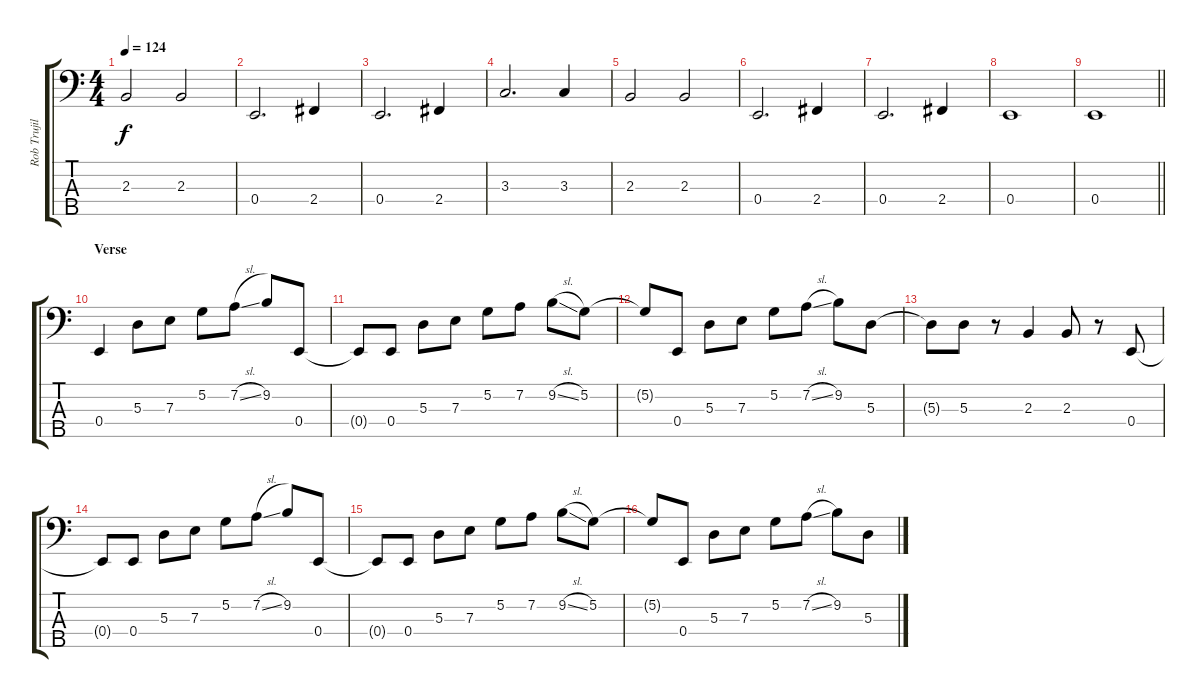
\track ("Rob Trujilo" "Rob Trujil") {instrument electricbassfinger}
\staff {score tabs}
\tuning (G2 D2 A1 E1 B0) {hide}
\ts (4 4)
\tempo 124
\clef f4
\ks c
2.3.2{dy f} 2.3.2 |
0.4.2{d} 2.4.4 |
0.4.2{d} 2.4.4 |
3.3.2{d} 3.3.4 |
2.3.2 2.3.2 |
0.4.2{d} 2.4.4 |
0.4.2{d} 2.4.4 |
0.4.1 |
\barLineRight lightlight
0.4.1 |
\section ("" "Verse")
0.4.4 5.3.8 7.3.8 5.2.8 7.2{sl}.8 9.2.8 0.4.8 |
0.4{t}.8 0.4.8 5.3.8 7.3.8 5.2.8 7.2.8 9.2{sl}.8 5.2.8 |
5.2{t}.8 0.4.8 5.3.8 7.3.8 5.2.8 7.2{sl}.8 9.2.8 5.3.8 |
5.3{t}.8 5.3.8 r.8 2.3.4 2.3.8 r.8 0.4.8 |
0.4{t}.8 0.4.8 5.3.8 7.3.8 5.2.8 7.2{sl}.8 9.2.8 0.4.8 |
0.4{t}.8 0.4.8 5.3.8 7.3.8 5.2.8 7.2.8 9.2{sl}.8 5.2.8 |
5.2{t}.8 0.4.8 5.3.8 7.3.8 5.2.8 7.2{sl}.8 9.2.8 5.3.8
